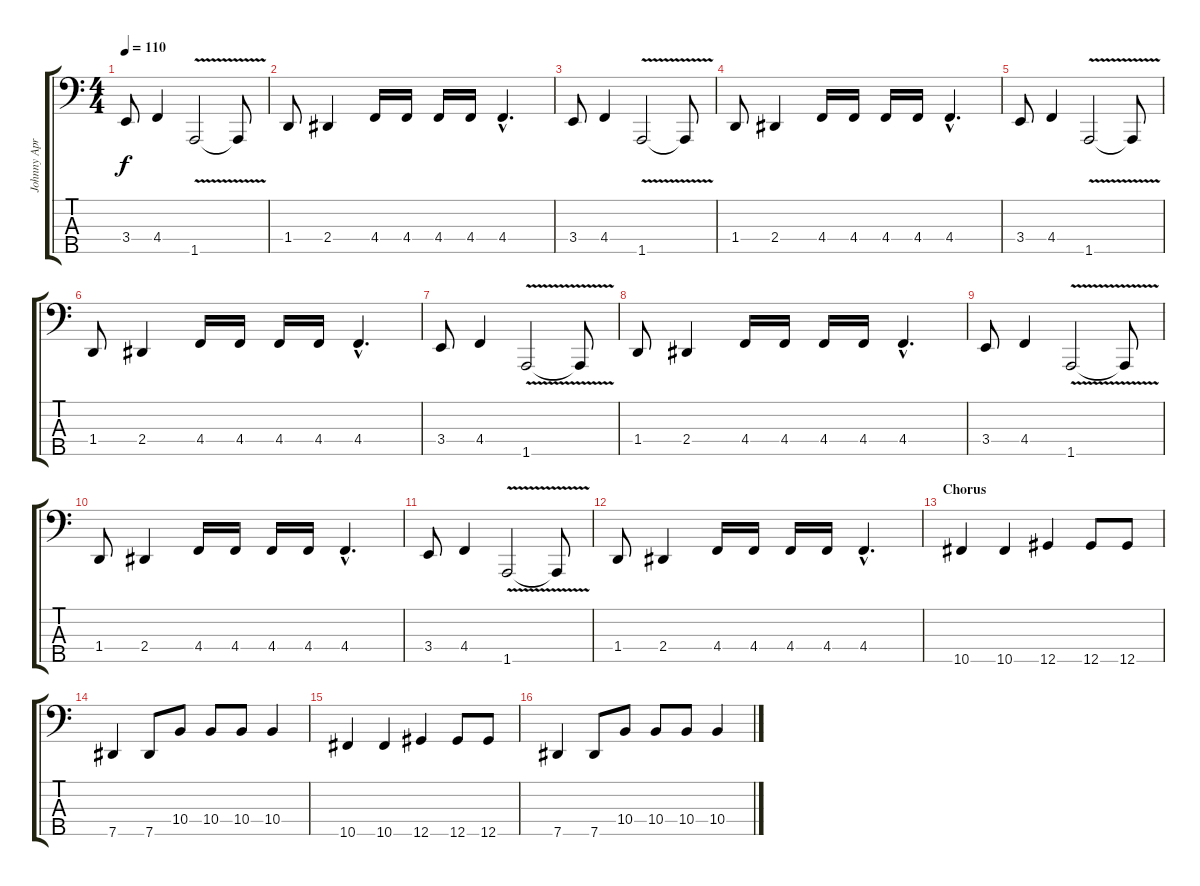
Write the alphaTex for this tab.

\track ("Johnny April" "Johnny Apr") {instrument electricbassfinger}
\staff {score tabs}
\tuning (Gb2 Db2 Ab1 Db1 Ab0) {hide}
\ts (4 4)
\tempo 110
\clef f4
\ks c
3.4.8{dy f} 4.4.4 1.5{v}.2 1.5{t}.8 |
1.4.8 2.4.4 4.4.16 4.4.16 4.4.16 4.4.16 4.4{hac}.4{d} |
3.4.8 4.4.4 1.5{v}.2 1.5{t}.8 |
1.4.8 2.4.4 4.4.16 4.4.16 4.4.16 4.4.16 4.4{hac}.4{d} |
3.4.8 4.4.4 1.5{v}.2 1.5{t}.8 |
1.4.8 2.4.4 4.4.16 4.4.16 4.4.16 4.4.16 4.4{hac}.4{d} |
3.4.8 4.4.4 1.5{v}.2 1.5{t}.8 |
1.4.8 2.4.4 4.4.16 4.4.16 4.4.16 4.4.16 4.4{hac}.4{d} |
3.4.8 4.4.4 1.5{v}.2 1.5{t}.8 |
1.4.8 2.4.4 4.4.16 4.4.16 4.4.16 4.4.16 4.4{hac}.4{d} |
3.4.8 4.4.4 1.5{v}.2 1.5{t}.8 |
1.4.8 2.4.4 4.4.16 4.4.16 4.4.16 4.4.16 4.4{hac}.4{d} |
\section ("" "Chorus")
10.5.4 10.5.4 12.5.4 12.5.8 12.5.8 |
7.5.4 7.5.8 10.4.8 10.4.8 10.4.8 10.4.4 |
10.5.4 10.5.4 12.5.4 12.5.8 12.5.8 |
7.5.4 7.5.8 10.4.8 10.4.8 10.4.8 10.4.4
